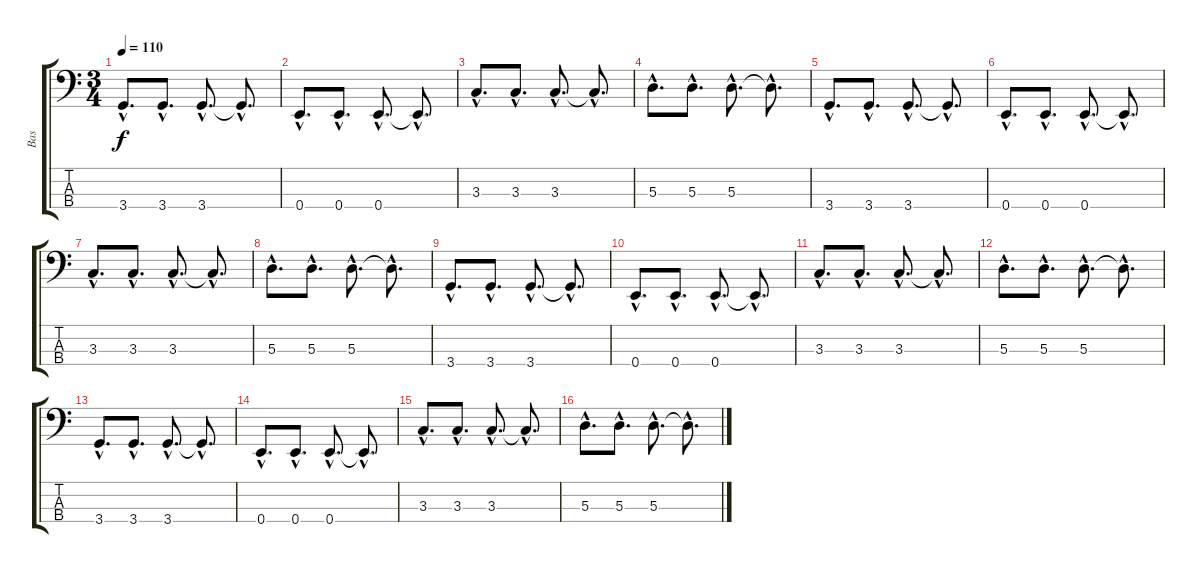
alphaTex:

\track ("Bas" "Bas") {instrument electricbassfinger}
\staff {score tabs}
\tuning (G2 D2 A1 E1) {hide}
\ts (3 4)
\tempo 110
\clef f4
\ks c
3.4{hac}.8{d dy f} 3.4{hac}.8{d} 3.4{hac}.8{d} 3.4{hac t}.8{d} |
0.4{hac}.8{d} 0.4{hac}.8{d} 0.4{hac}.8{d} 0.4{hac t}.8{d} |
3.3{hac}.8{d} 3.3{hac}.8{d} 3.3{hac}.8{d} 3.3{hac t}.8{d} |
5.3{hac}.8{d} 5.3{hac}.8{d} 5.3{hac}.8{d} 5.3{hac t}.8{d} |
3.4{hac}.8{d} 3.4{hac}.8{d} 3.4{hac}.8{d} 3.4{hac t}.8{d} |
0.4{hac}.8{d} 0.4{hac}.8{d} 0.4{hac}.8{d} 0.4{hac t}.8{d} |
3.3{hac}.8{d} 3.3{hac}.8{d} 3.3{hac}.8{d} 3.3{hac t}.8{d} |
5.3{hac}.8{d} 5.3{hac}.8{d} 5.3{hac}.8{d} 5.3{hac t}.8{d} |
3.4{hac}.8{d} 3.4{hac}.8{d} 3.4{hac}.8{d} 3.4{hac t}.8{d} |
0.4{hac}.8{d} 0.4{hac}.8{d} 0.4{hac}.8{d} 0.4{hac t}.8{d} |
3.3{hac}.8{d} 3.3{hac}.8{d} 3.3{hac}.8{d} 3.3{hac t}.8{d} |
5.3{hac}.8{d} 5.3{hac}.8{d} 5.3{hac}.8{d} 5.3{hac t}.8{d} |
3.4{hac}.8{d} 3.4{hac}.8{d} 3.4{hac}.8{d} 3.4{hac t}.8{d} |
0.4{hac}.8{d} 0.4{hac}.8{d} 0.4{hac}.8{d} 0.4{hac t}.8{d} |
3.3{hac}.8{d} 3.3{hac}.8{d} 3.3{hac}.8{d} 3.3{hac t}.8{d} |
5.3{hac}.8{d} 5.3{hac}.8{d} 5.3{hac}.8{d} 5.3{hac t}.8{d}
